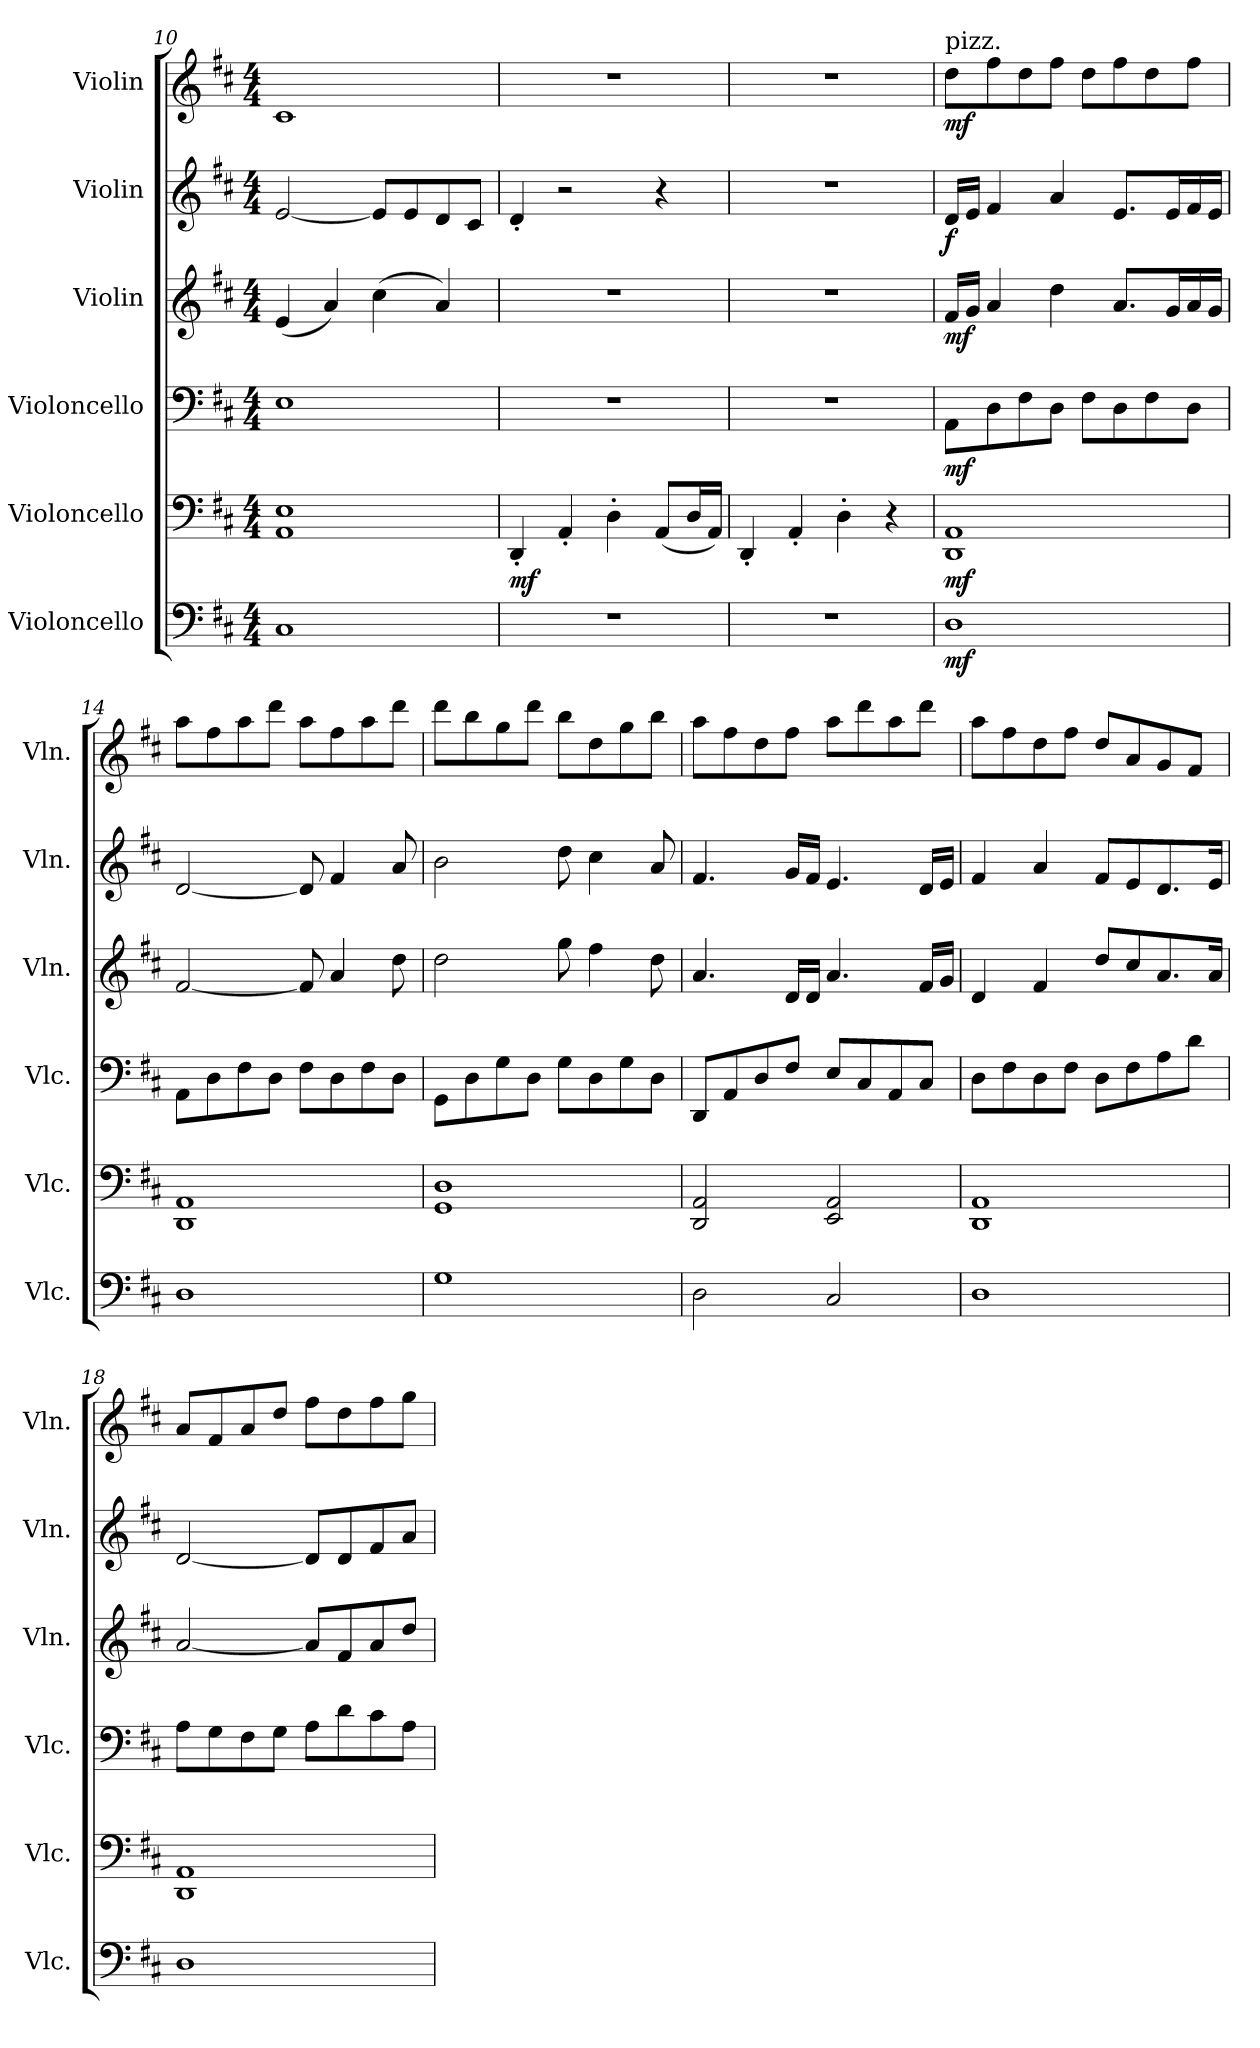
**kern	**dynam	**kern	**dynam	**kern	**dynam	**kern	**dynam	**kern	**dynam	**kern	**dynam
*part6	*part6	*part5	*part5	*part4	*part4	*part3	*part3	*part2	*part2	*part1	*part1
*staff6	*staff6	*staff5	*staff5	*staff4	*staff4	*staff3	*staff3	*staff2	*staff2	*staff1	*staff1
*I"Violoncello	*	*I"Violoncello	*	*I"Violoncello	*	*I"Violin	*	*I"Violin	*	*I"Violin	*
*I'Vlc.	*	*I'Vlc.	*	*I'Vlc.	*	*I'Vln.	*	*I'Vln.	*	*I'Vln.	*
*clefF4	*	*clefF4	*	*clefF4	*	*clefG2	*	*clefG2	*	*clefG2	*
*k[f#c#]	*	*k[f#c#]	*	*k[f#c#]	*	*k[f#c#]	*	*k[f#c#]	*	*k[f#c#]	*
*D:	*	*D:	*	*D:	*	*D:	*	*D:	*	*D:	*
*M4/4	*	*M4/4	*	*M4/4	*	*M4/4	*	*M4/4	*	*M4/4	*
=10	=10	=10	=10	=10	=10	=10	=10	=10	=10	=10	=10
1C#	.	1AA 1E	.	1E	.	(4e/	.	[2e/	.	1c#	.
.	.	.	.	.	.	4a/)	.	.	.	.	.
.	.	.	.	.	.	(4cc#\	.	8e/L]	.	.	.
.	.	.	.	.	.	.	.	8e/	.	.	.
.	.	.	.	.	.	4a/)	.	8d/	.	.	.
.	.	.	.	.	.	.	.	8c#/J	.	.	.
=11	=11	=11	=11	=11	=11	=11	=11	=11	=11	=11	=11
!	!	!	!LO:DY:b	!	!	!	!	!	!	!	!
1r	.	4DD'/	mf	1r	.	1r	.	4d'/	.	1r	.
.	.	4AA'/	.	.	.	.	.	2r	.	.	.
.	.	4D'\	.	.	.	.	.	.	.	.	.
.	.	(8AA/L	.	.	.	.	.	4r	.	.	.
.	.	16D/L	.	.	.	.	.	.	.	.	.
.	.	16AA/JJ)	.	.	.	.	.	.	.	.	.
=12	=12	=12	=12	=12	=12	=12	=12	=12	=12	=12	=12
1r	.	4DD'/	.	1r	.	1r	.	1r	.	1r	.
.	.	4AA'/	.	.	.	.	.	.	.	.	.
.	.	4D'\	.	.	.	.	.	.	.	.	.
.	.	4r	.	.	.	.	.	.	.	.	.
!!LO:LB:g=z
=13	=13	=13	=13	=13	=13	=13	=13	=13	=13	=13	=13
!	!	!	!	!	!	!	!	!	!	!LO:TX:a:t=pizz.	!
!	!LO:DY:b	!	!LO:DY:b	!	!LO:DY:b	!	!LO:DY:b	!	!LO:DY:b	!	!LO:DY:b
1D	mf	1DD 1AA	mf	8AA\L	mf	16f#/LL	mf	16d/LL	f	8dd\L	mf
.	.	.	.	.	.	16g/JJ	.	16e/JJ	.	.	.
.	.	.	.	8D\	.	4a/	.	4f#/	.	8ff#\	.
.	.	.	.	8F#\	.	.	.	.	.	8dd\	.
.	.	.	.	8D\J	.	4dd\	.	4a/	.	8ff#\J	.
.	.	.	.	8F#\L	.	.	.	.	.	8dd\L	.
.	.	.	.	8D\	.	8.a/L	.	8.e/L	.	8ff#\	.
.	.	.	.	8F#\	.	.	.	.	.	8dd\	.
.	.	.	.	.	.	16g/L	.	16e/L	.	.	.
.	.	.	.	8D\J	.	16a/	.	16f#/	.	8ff#\J	.
.	.	.	.	.	.	16g/JJ	.	16e/JJ	.	.	.
=14	=14	=14	=14	=14	=14	=14	=14	=14	=14	=14	=14
1D	.	1DD 1AA	.	8AA\L	.	[2f#/	.	[2d/	.	8aa\L	.
.	.	.	.	8D\	.	.	.	.	.	8ff#\	.
.	.	.	.	8F#\	.	.	.	.	.	8aa\	.
.	.	.	.	8D\J	.	.	.	.	.	8ddd\J	.
.	.	.	.	8F#\L	.	8f#/]	.	8d/]	.	8aa\L	.
.	.	.	.	8D\	.	4a/	.	4f#/	.	8ff#\	.
.	.	.	.	8F#\	.	.	.	.	.	8aa\	.
.	.	.	.	8D\J	.	8dd\	.	8a/	.	8ddd\J	.
=15	=15	=15	=15	=15	=15	=15	=15	=15	=15	=15	=15
1G	.	1GG 1D	.	8GG\L	.	2dd\	.	2b\	.	8ddd\L	.
.	.	.	.	8D\	.	.	.	.	.	8bb\	.
.	.	.	.	8G\	.	.	.	.	.	8gg\	.
.	.	.	.	8D\J	.	.	.	.	.	8ddd\J	.
.	.	.	.	8G\L	.	8gg\	.	8dd\	.	8bb\L	.
.	.	.	.	8D\	.	4ff#\	.	4cc#\	.	8dd\	.
.	.	.	.	8G\	.	.	.	.	.	8gg\	.
.	.	.	.	8D\J	.	8dd\	.	8a/	.	8bb\J	.
=16	=16	=16	=16	=16	=16	=16	=16	=16	=16	=16	=16
2D\	.	2DD/ 2AA/	.	8DD/L	.	4.a/	.	4.f#/	.	8aa\L	.
.	.	.	.	8AA/	.	.	.	.	.	8ff#\	.
.	.	.	.	8D/	.	.	.	.	.	8dd\	.
.	.	.	.	8F#/J	.	16d/LL	.	16g/LL	.	8ff#\J	.
.	.	.	.	.	.	16d/JJ	.	16f#/JJ	.	.	.
2C#/	.	2EE/ 2AA/	.	8E/L	.	4.a/	.	4.e/	.	8aa\L	.
.	.	.	.	8C#/	.	.	.	.	.	8ddd\	.
.	.	.	.	8AA/	.	.	.	.	.	8aa\	.
.	.	.	.	8C#/J	.	16f#/LL	.	16d/LL	.	8ddd\J	.
.	.	.	.	.	.	16g/JJ	.	16e/JJ	.	.	.
!!LO:PB:g=z
=17	=17	=17	=17	=17	=17	=17	=17	=17	=17	=17	=17
1D	.	1DD 1AA	.	8D\L	.	4d/	.	4f#/	.	8aa\L	.
.	.	.	.	8F#\	.	.	.	.	.	8ff#\	.
.	.	.	.	8D\	.	4f#/	.	4a/	.	8dd\	.
.	.	.	.	8F#\J	.	.	.	.	.	8ff#\J	.
.	.	.	.	8D\L	.	8dd/L	.	8f#/L	.	8dd/L	.
.	.	.	.	8F#\	.	8cc#/	.	8e/	.	8a/	.
.	.	.	.	8A\	.	8.a/	.	8.d/	.	8g/	.
.	.	.	.	8d\J	.	.	.	.	.	8f#/J	.
.	.	.	.	.	.	16a/Jk	.	16e/Jk	.	.	.
=18	=18	=18	=18	=18	=18	=18	=18	=18	=18	=18	=18
1D	.	1DD 1AA	.	8A\L	.	[2a/	.	[2d/	.	8a/L	.
.	.	.	.	8G\	.	.	.	.	.	8f#/	.
.	.	.	.	8F#\	.	.	.	.	.	8a/	.
.	.	.	.	8G\J	.	.	.	.	.	8dd/J	.
.	.	.	.	8A\L	.	8a/L]	.	8d/L]	.	8ff#\L	.
.	.	.	.	8d\	.	8f#/	.	8d/	.	8dd\	.
.	.	.	.	8c#\	.	8a/	.	8f#/	.	8ff#\	.
.	.	.	.	8A\J	.	8dd/J	.	8a/J	.	8gg\J	.
=	=	=	=	=	=	=	=	=	=	=	=
*-	*-	*-	*-	*-	*-	*-	*-	*-	*-	*-	*-
